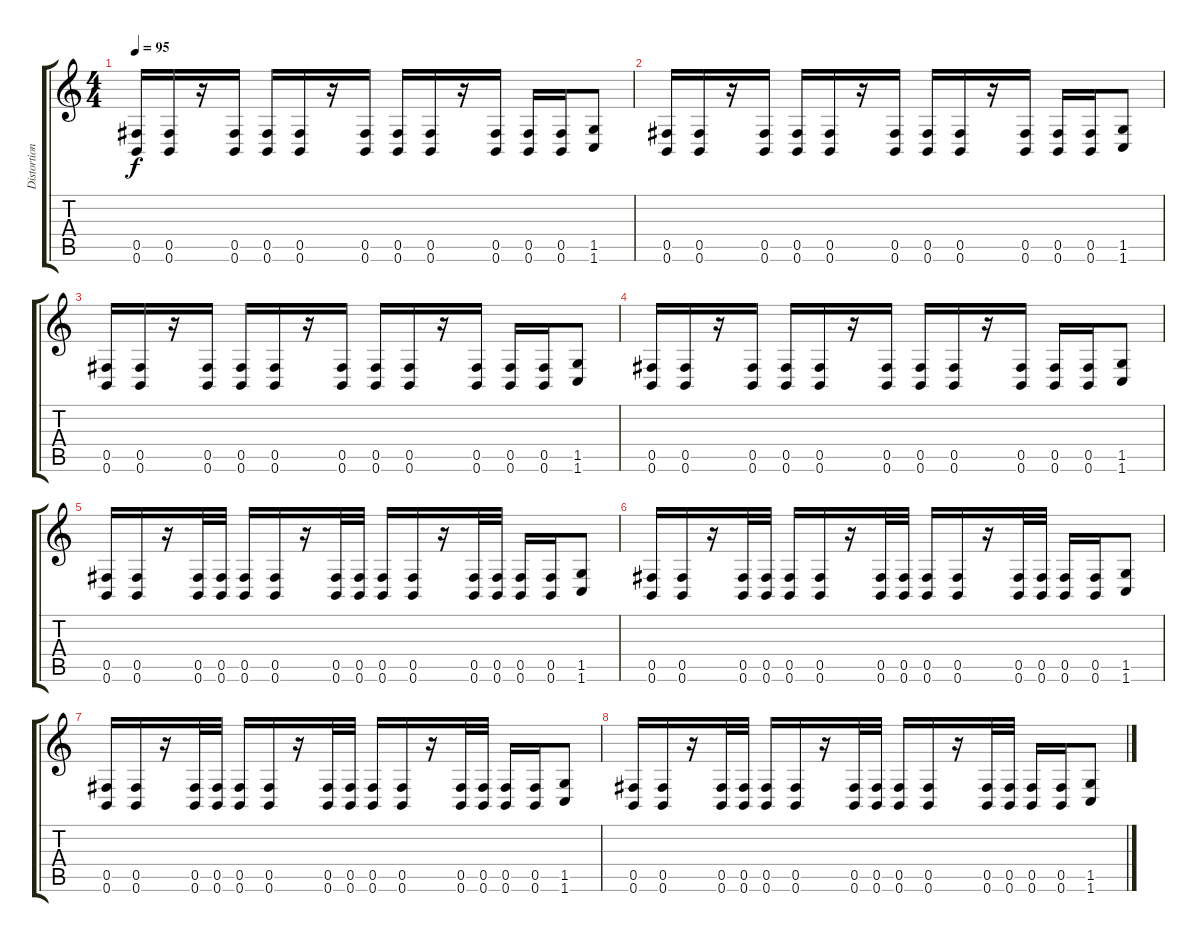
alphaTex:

\track ("Distortion Guitar" "Distortion") {instrument distortionguitar}
\staff {score tabs}
\tuning (Db4 Ab3 E3 B2 Gb2 B1) {hide}
\ts (4 4)
\tempo 95
\clef g2
\ks c
(0.5 0.6).16{dy f instrument distortionguitar} (0.5 0.6).16 r.16 (0.5 0.6).16 (0.5 0.6).16 (0.5 0.6).16 r.16 (0.5 0.6).16 (0.5 0.6).16 (0.5 0.6).16 r.16 (0.5 0.6).16 (0.5 0.6).16 (0.5 0.6).16 (1.5 1.6).8 |
(0.5 0.6).16 (0.5 0.6).16 r.16 (0.5 0.6).16 (0.5 0.6).16 (0.5 0.6).16 r.16 (0.5 0.6).16 (0.5 0.6).16 (0.5 0.6).16 r.16 (0.5 0.6).16 (0.5 0.6).16 (0.5 0.6).16 (1.5 1.6).8 |
(0.5 0.6).16 (0.5 0.6).16 r.16 (0.5 0.6).16 (0.5 0.6).16 (0.5 0.6).16 r.16 (0.5 0.6).16 (0.5 0.6).16 (0.5 0.6).16 r.16 (0.5 0.6).16 (0.5 0.6).16 (0.5 0.6).16 (1.5 1.6).8 |
(0.5 0.6).16 (0.5 0.6).16 r.16 (0.5 0.6).16 (0.5 0.6).16 (0.5 0.6).16 r.16 (0.5 0.6).16 (0.5 0.6).16 (0.5 0.6).16 r.16 (0.5 0.6).16 (0.5 0.6).16 (0.5 0.6).16 (1.5 1.6).8 |
(0.5 0.6).16 (0.5 0.6).16 r.16 (0.5 0.6).32 (0.5 0.6).32 (0.5 0.6).16 (0.5 0.6).16 r.16 (0.5 0.6).32 (0.5 0.6).32 (0.5 0.6).16 (0.5 0.6).16 r.16 (0.5 0.6).32 (0.5 0.6).32 (0.5 0.6).16 (0.5 0.6).16 (1.5 1.6).8 |
(0.5 0.6).16 (0.5 0.6).16 r.16 (0.5 0.6).32 (0.5 0.6).32 (0.5 0.6).16 (0.5 0.6).16 r.16 (0.5 0.6).32 (0.5 0.6).32 (0.5 0.6).16 (0.5 0.6).16 r.16 (0.5 0.6).32 (0.5 0.6).32 (0.5 0.6).16 (0.5 0.6).16 (1.5 1.6).8 |
(0.5 0.6).16 (0.5 0.6).16 r.16 (0.5 0.6).32 (0.5 0.6).32 (0.5 0.6).16 (0.5 0.6).16 r.16 (0.5 0.6).32 (0.5 0.6).32 (0.5 0.6).16 (0.5 0.6).16 r.16 (0.5 0.6).32 (0.5 0.6).32 (0.5 0.6).16 (0.5 0.6).16 (1.5 1.6).8 |
(0.5 0.6).16 (0.5 0.6).16 r.16 (0.5 0.6).32 (0.5 0.6).32 (0.5 0.6).16 (0.5 0.6).16 r.16 (0.5 0.6).32 (0.5 0.6).32 (0.5 0.6).16 (0.5 0.6).16 r.16 (0.5 0.6).32 (0.5 0.6).32 (0.5 0.6).16 (0.5 0.6).16 (1.5 1.6).8
